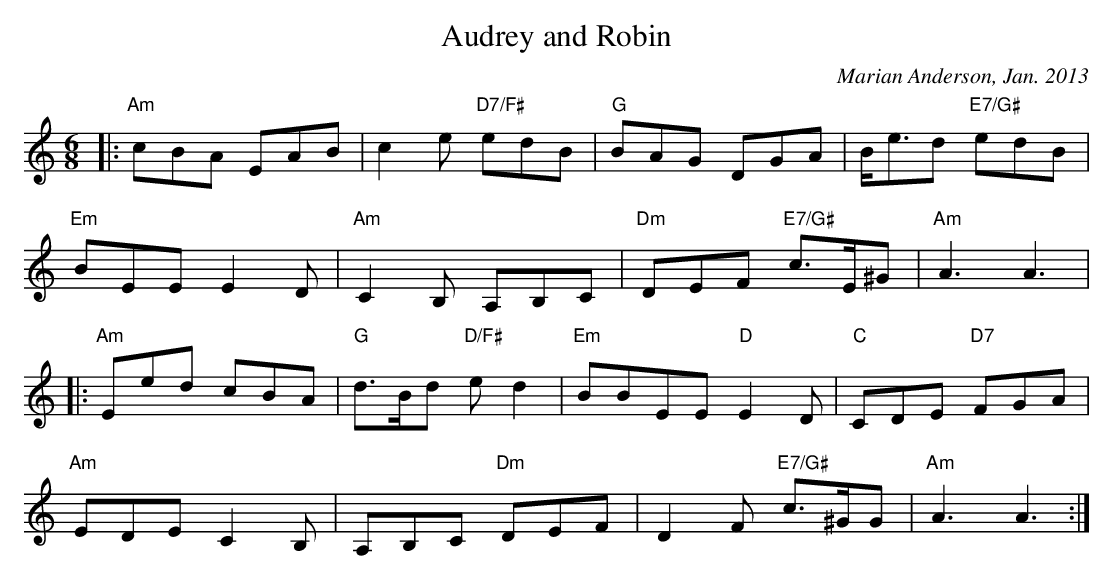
X:1
T: Audrey and Robin
C: Marian Anderson, Jan. 2013
M: 6/8
L: 1/8
K: Am
|:\
"Am"cBA EAB | c2e "D7/F#"edB | "G"BAG DGA |  B<ed "E7/G#"edB |
"Em"BEE E2D | "Am"C2B, A,B,C | "Dm"DEF "E7/G#"c>E^G | "Am"A3 A3 |
|:\
"Am"Eed cBA | "G"d>Bd "D/F#"ed2 | "Em"BBEE "D"E2D | "C"CDE "D7"FGA |
"Am"EDE C2B, | A,B,C "Dm"DEF | D2F "E7/G#"c>^GG | "Am"A3 A3 :|
